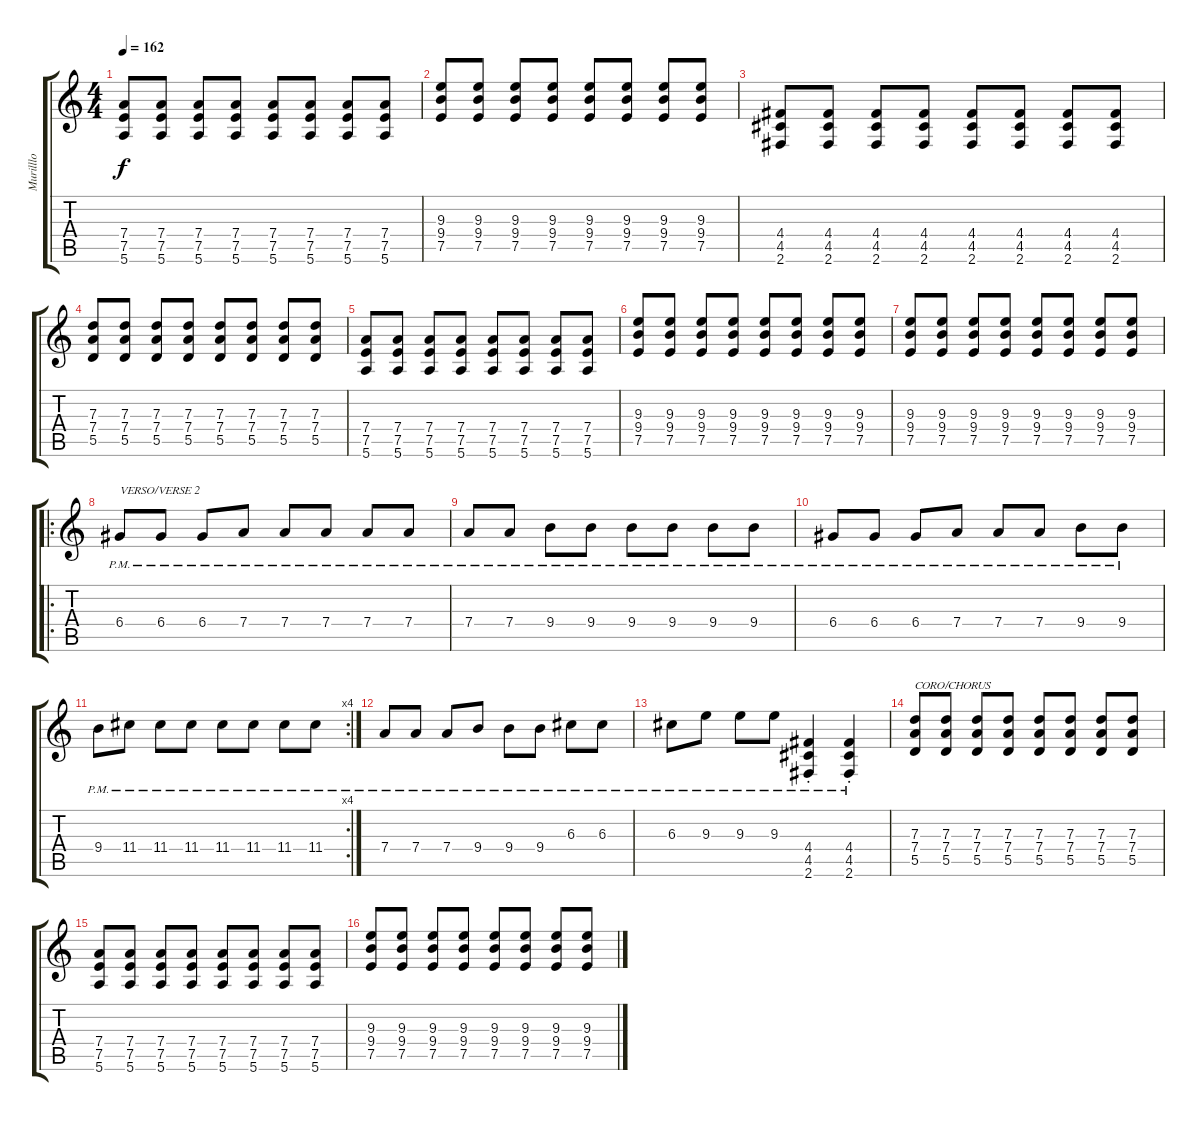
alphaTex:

\track ("Murilllo" "Murilllo") {instrument electricguitarjazz}
\staff {score tabs}
\tuning (E4 B3 G3 D3 A2 E2) {hide}
\ts (4 4)
\tempo 162
\clef g2
\ks c
(7.4 7.5 5.6).8{dy f} (7.4 7.5 5.6).8 (7.4 7.5 5.6).8 (7.4 7.5 5.6).8 (7.4 7.5 5.6).8 (7.4 7.5 5.6).8 (7.4 7.5 5.6).8 (7.4 7.5 5.6).8 |
(9.3 9.4 7.5).8 (9.3 9.4 7.5).8 (9.3 9.4 7.5).8 (9.3 9.4 7.5).8 (9.3 9.4 7.5).8 (9.3 9.4 7.5).8 (9.3 9.4 7.5).8 (9.3 9.4 7.5).8 |
(4.4 4.5 2.6).8 (4.4 4.5 2.6).8 (4.4 4.5 2.6).8 (4.4 4.5 2.6).8 (4.4 4.5 2.6).8 (4.4 4.5 2.6).8 (4.4 4.5 2.6).8 (4.4 4.5 2.6).8 |
(7.3 7.4 5.5).8 (7.3 7.4 5.5).8 (7.3 7.4 5.5).8 (7.3 7.4 5.5).8 (7.3 7.4 5.5).8 (7.3 7.4 5.5).8 (7.3 7.4 5.5).8 (7.3 7.4 5.5).8 |
(7.4 7.5 5.6).8 (7.4 7.5 5.6).8 (7.4 7.5 5.6).8 (7.4 7.5 5.6).8 (7.4 7.5 5.6).8 (7.4 7.5 5.6).8 (7.4 7.5 5.6).8 (7.4 7.5 5.6).8 |
(9.3 9.4 7.5).8 (9.3 9.4 7.5).8 (9.3 9.4 7.5).8 (9.3 9.4 7.5).8 (9.3 9.4 7.5).8 (9.3 9.4 7.5).8 (9.3 9.4 7.5).8 (9.3 9.4 7.5).8 |
(9.3 9.4 7.5).8 (9.3 9.4 7.5).8 (9.3 9.4 7.5).8 (9.3 9.4 7.5).8 (9.3 9.4 7.5).8 (9.3 9.4 7.5).8 (9.3 9.4 7.5).8 (9.3 9.4 7.5).8 |
\ro
6.4{pm}.8{txt "VERSO/VERSE 2"} 6.4{pm}.8 6.4{pm}.8 7.4{pm}.8 7.4{pm}.8 7.4{pm}.8 7.4{pm}.8 7.4{pm}.8 |
7.4{pm}.8 7.4{pm}.8 9.4{pm}.8 9.4{pm}.8 9.4{pm}.8 9.4{pm}.8 9.4{pm}.8 9.4{pm}.8 |
6.4{pm}.8 6.4{pm}.8 6.4{pm}.8 7.4{pm}.8 7.4{pm}.8 7.4{pm}.8 9.4{pm}.8 9.4{pm}.8 |
\rc 4
9.4{pm}.8 11.4{pm}.8 11.4{pm}.8 11.4{pm}.8 11.4{pm}.8 11.4{pm}.8 11.4{pm}.8 11.4{pm}.8 |
7.4{pm}.8 7.4{pm}.8 7.4{pm}.8 9.4{pm}.8 9.4{pm}.8 9.4{pm}.8 6.3{pm}.8 6.3{pm}.8 |
6.3{pm}.8 9.3{pm}.8 9.3{pm}.8 9.3{pm}.8 (4.4{pm st} 4.5{pm st} 2.6{pm st}).4 (4.4{pm} 4.5{pm} 2.6{pm st}).4 |
(7.3 7.4 5.5).8{txt "CORO/CHORUS"} (7.3 7.4 5.5).8 (7.3 7.4 5.5).8 (7.3 7.4 5.5).8 (7.3 7.4 5.5).8 (7.3 7.4 5.5).8 (7.3 7.4 5.5).8 (7.3 7.4 5.5).8 |
(7.4 7.5 5.6).8 (7.4 7.5 5.6).8 (7.4 7.5 5.6).8 (7.4 7.5 5.6).8 (7.4 7.5 5.6).8 (7.4 7.5 5.6).8 (7.4 7.5 5.6).8 (7.4 7.5 5.6).8 |
(9.3 9.4 7.5).8 (9.3 9.4 7.5).8 (9.3 9.4 7.5).8 (9.3 9.4 7.5).8 (9.3 9.4 7.5).8 (9.3 9.4 7.5).8 (9.3 9.4 7.5).8 (9.3 9.4 7.5).8
